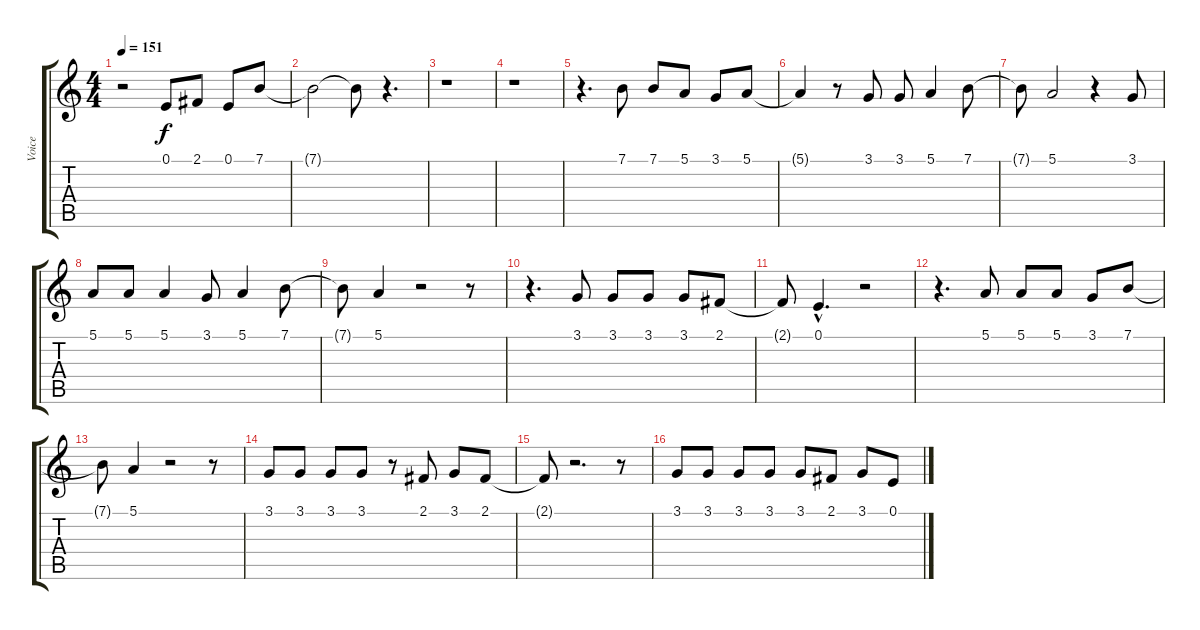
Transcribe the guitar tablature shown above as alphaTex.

\track ("Voice" "Voice") {instrument acousticgrandpiano}
\staff {score tabs}
\tuning (E4 B3 G3 D3 A2 E2) {hide}
\ts (4 4)
\tempo 151
\clef g2
\ks c
r.2{dy f} 0.1.8 2.1.8 0.1.8 7.1.8 |
7.1{t}.2 7.1{t}.8 r.4{d} |
r.1 |
r.1 |
r.4{d} 7.1.8 7.1.8 5.1.8 3.1.8 5.1.8 |
5.1{t}.4 r.8 3.1.8 3.1.8 5.1.4 7.1.8 |
7.1{t}.8 5.1.2 r.4 3.1.8 |
5.1.8 5.1.8 5.1.4 3.1.8 5.1.4 7.1.8 |
7.1{t}.8 5.1.4 r.2 r.8 |
r.4{d} 3.1.8 3.1.8 3.1.8 3.1.8 2.1.8 |
2.1{t}.8 0.1{hac}.4{d} r.2 |
r.4{d} 5.1.8 5.1.8 5.1.8 3.1.8 7.1.8 |
7.1{t}.8 5.1.4 r.2 r.8 |
3.1.8 3.1.8 3.1.8 3.1.8 r.8 2.1.8 3.1.8 2.1.8 |
2.1{t}.8 r.2{d} r.8 |
3.1.8 3.1.8 3.1.8{volume 16} 3.1.8 3.1.8 2.1.8 3.1.8 0.1.8
